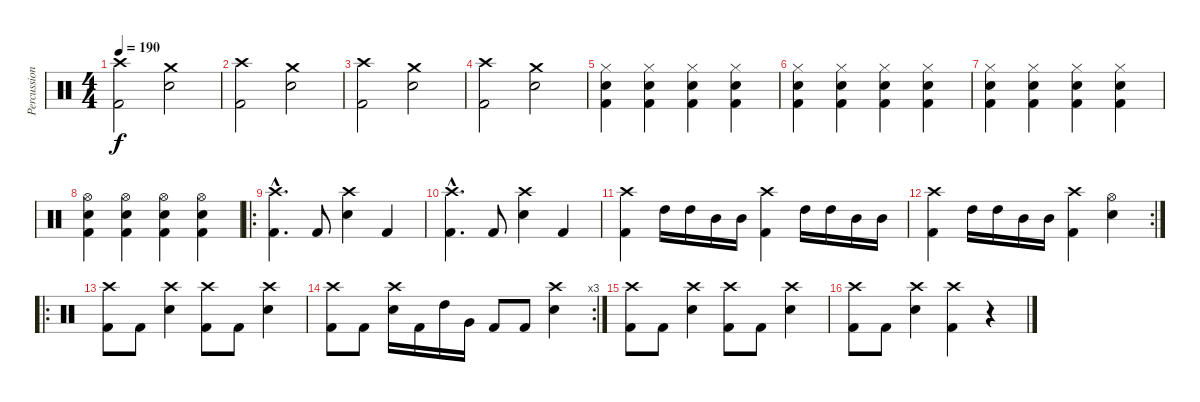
\track ("Percussions" "Percussion") {instrument percussion}
\staff {score}
\articulation defaults
\ts (4 4)
\tempo 190
\clef neutral
\ks c
("Crash high (hit)" "Kick (hit) 2").2{dy f} ("Crash medium (hit)" "Electric Snare (hit)").2 |
("Crash high (hit)" "Kick (hit) 2").2 ("Crash medium (hit)" "Electric Snare (hit)").2 |
("Crash high (hit)" "Kick (hit) 2").2 ("Crash medium (hit)" "Electric Snare (hit)").2 |
("Crash high (hit)" "Kick (hit) 2").2 ("Crash medium (hit)" "Electric Snare (hit)").2 |
("Hi-Hat (closed)" "Electric Snare (hit)" "Kick (hit) 2").4 ("Hi-Hat (closed)" "Electric Snare (hit)" "Kick (hit) 2").4 ("Hi-Hat (closed)" "Electric Snare (hit)" "Kick (hit) 2").4 ("Hi-Hat (closed)" "Electric Snare (hit)" "Kick (hit) 2").4 |
("Hi-Hat (closed)" "Electric Snare (hit)" "Kick (hit) 2").4 ("Hi-Hat (closed)" "Electric Snare (hit)" "Kick (hit) 2").4 ("Hi-Hat (closed)" "Electric Snare (hit)" "Kick (hit) 2").4 ("Hi-Hat (closed)" "Electric Snare (hit)" "Kick (hit) 2").4 |
("Hi-Hat (closed)" "Electric Snare (hit)" "Kick (hit) 2").4 ("Hi-Hat (closed)" "Electric Snare (hit)" "Kick (hit) 2").4 ("Hi-Hat (closed)" "Electric Snare (hit)" "Kick (hit) 2").4 ("Hi-Hat (closed)" "Electric Snare (hit)" "Kick (hit) 2").4 |
("Hi-Hat (open)" "Electric Snare (hit)" "Kick (hit) 2").4 ("Hi-Hat (open)" "Electric Snare (hit)" "Kick (hit) 2").4 ("Hi-Hat (open)" "Electric Snare (hit)" "Kick (hit) 2").4 ("Hi-Hat (open)" "Electric Snare (hit)" "Kick (hit) 2").4 |
\ro
("Crash high (hit)"{hac} "Kick (hit) 2"{hac}).4{d} "Kick (hit) 2".8 ("Crash high (hit)" "Electric Snare (hit)").4 "Kick (hit) 2".4 |
("Crash high (hit)"{hac} "Kick (hit) 2"{hac}).4{d} "Kick (hit) 2".8 ("Crash high (hit)" "Electric Snare (hit)").4 "Kick (hit) 2".4 |
("Crash high (hit)" "Kick (hit) 2").4 "High Tom (hit)".16 "High Tom (hit)".16 "Mid Tom (hit)".16 "Mid Tom (hit)".16 ("Crash high (hit)" "Kick (hit) 2").4 "High Tom (hit)".16 "High Tom (hit)".16 "Mid Tom (hit)".16 "Mid Tom (hit)".16 |
\rc 2
("Crash high (hit)" "Kick (hit) 2").4 "High Tom (hit)".16 "High Tom (hit)".16 "Mid Tom (hit)".16 "Mid Tom (hit)".16 ("Crash high (hit)" "Kick (hit) 2").4 ("Hi-Hat (open)" "Electric Snare (hit)").4 |
\ro
("Crash high (hit)" "Kick (hit) 2").8 "Kick (hit) 2".8 ("Crash high (hit)" "Electric Snare (hit)").4 ("Crash high (hit)" "Kick (hit) 2").8 "Kick (hit) 2".8 ("Crash high (hit)" "Electric Snare (hit)").4 |
\rc 3
("Crash high (hit)" "Kick (hit) 2").8 "Kick (hit) 2".8 ("Crash high (hit)" "Electric Snare (hit)").16 "Kick (hit) 2".16 "High Tom (hit)".16 "Very Low Tom (hit)".16 "Kick (hit) 2".8 "Kick (hit) 2".8 ("Crash high (hit)" "Electric Snare (hit)").4 |
("Crash high (hit)" "Kick (hit) 2").8 "Kick (hit) 2".8 ("Crash high (hit)" "Electric Snare (hit)").4 ("Crash high (hit)" "Kick (hit) 2").8 "Kick (hit) 2".8 ("Crash high (hit)" "Electric Snare (hit)").4 |
("Crash high (hit)" "Kick (hit) 2").8 "Kick (hit) 2".8 ("Crash high (hit)" "Electric Snare (hit)").4 ("Crash high (hit)" "Kick (hit) 2").4 r.4
